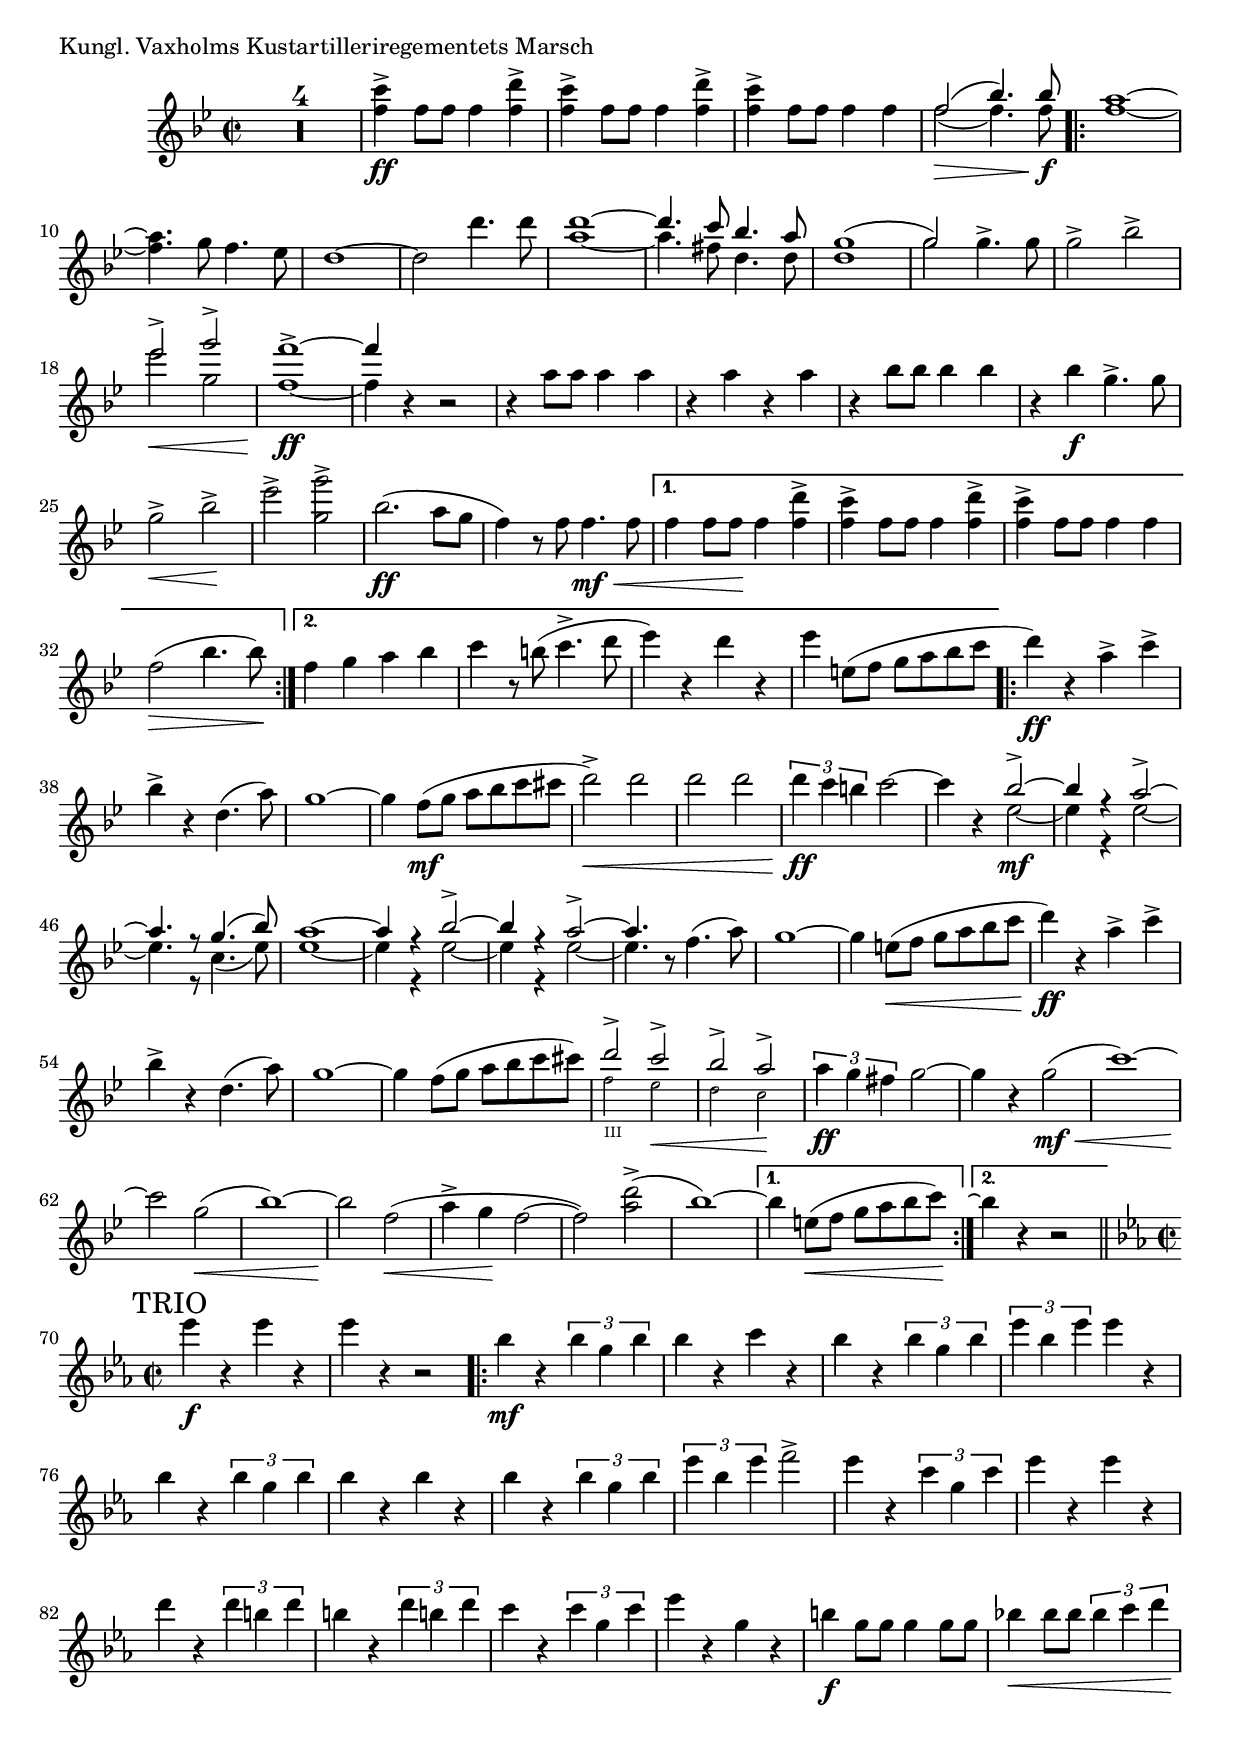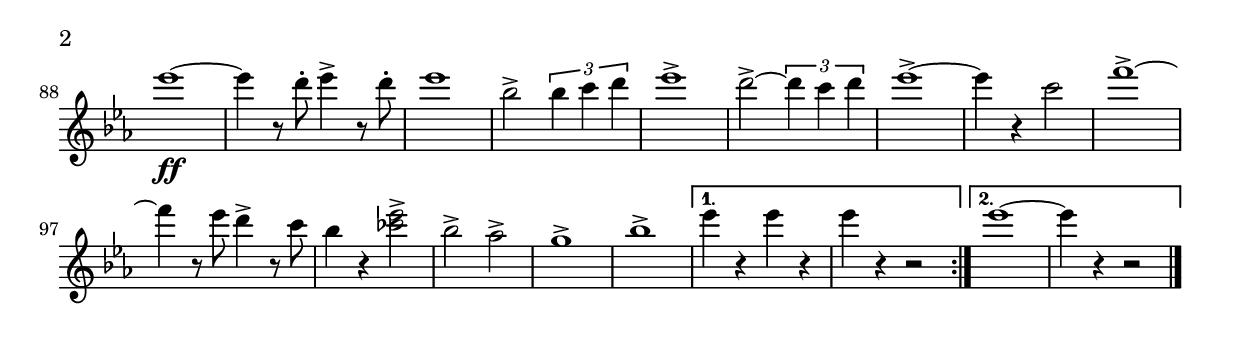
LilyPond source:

\version "2.18.0"
% When ready to include in collection:	1. Comment out top section with \Include file(s)
%					2. \midi section if present.
%Comment out from here
%{
\include "../../../Includes/Polis_format.ily"

%...to here
%}
  \score {

    % Svenska Polisens Marscher: 1. Title    
    \relative c'' { 
    	    \key bes \major \time 2/2 
    	    \compressFullBarRests
    	    \set Score.markFormatter = #format-mark-box-letters
    	    \override TupletBracket.direction = #UP
    	    R1*4
    	    <c'-> f,>4\ff f,8 f f4 <d'-> f,> |<c-> f,>4 f,8 f f4 <d'-> f,> 
    	    <c-> f,> f,8 f f4 f
    	    
    	   << {f2\> (bes4.) bes8\f}
    	   \\
    	      {f2 (f4.) f8} 
    	   >>
 
    \repeat volta 2 {
   	    <a~ f~>1 |<a f>4. g8 f4. ees8 |d1~ |d2 d'4. d8 
    	    
    	    << {d1~ d4. c8 bes4. a8 |g1 ( |g2)  }
    	    \\
    	       {a1~ |a4. fis8 d4. d8 |d1 | g2} >>
    	       
    	   g4.-> g8 |g2-> bes->
    	   << {ees2->\< g-> |f1->\ff~ |f4 }
    	   \\
    	      {ees2 g,2 |f1~ |f4 }
    	   >>
    	      	      
    	  r4 r2 |r4 a8 a a4 a | r a r a |r bes8 bes bes4 bes |r bes\f g4.-> g8
    	  g2->\< bes->\! |ees-> <g-> g,> |bes,2.\ff (a8 g |f4) r8 f f4.\mf\< f8 }
    	  
    	  \alternative {
    	  {f4 f8 f\! f4 <d'-> f,> |<c-> f,> f,8 f f4 <d'-> f,> 
    	  <c-> f,> f,8 f f4 f |f2\> (bes4. bes8\!)}
    	  {f4 g a bes |c r8 b (c4.->d8 |ees4) r d r |ees e,8 (f g a bes c}
    	  }

    	  \repeat volta 2 {
    	  d4\ff) r a-> c-> |bes-> r d,4. (a'8) |g1~ |g4 f8\mf (g a bes c cis 
    	  d2->)\< d |d d |\times 2/3 {d4\ff c b} c2~ |c4 r 
    	  << {bes2->~ |bes4 r a2->~ |a4. r8 g4. ( bes8) |a1~ |a4 r bes2->~ 
    	      bes4 r a2->~ |a4. }
    	  \\
    	     {ees2~\mf |ees4 r ees2~ |ees4. r8 c4. (ees8) |ees1~ |ees4 r ees2~
    	      ees4 r ees2~ |ees4. }
    	  >>

	  r8 f4. (a8) |g1~ |g4 e8\< (f g a bes c |d4\ff) r a-> c-> 
	  bes-> r d,4. (a'8) |g1~ |g4 f8 (g a bes c cis) 
	  << {d2-> c-> |bes-> a->}
	  \\
	     {\set fontSize = #-4 
	     f2_\markup {III} ees\< |d c\!
	     \unset fontSize}
	  >>
 
	  \times 2/3 {a'4\ff g fis} g2~ |g4 r g2\mf\< ( |c1~) |c2\! g\< ( 
	  bes1~) |bes2\! f\< ( |a4-> g\! f2~ |f) <d'-> a>2 ( |bes1~) }
%{	  << {d2 ( |bes1~)}
	  \\
	     {a2 ( |bes1~)}
	  >> } %}
	  \alternative {
	  	  {bes4 e,8\< (f g a bes c\!)}
	  	  { bes4\repeatTie r r2 \bar "||"}
	  }

	  \key ees \major \time 2/2
	  \mark \markup {TRIO}
	  ees4\f r ees r |ees r r2
	  
	  \repeat volta 2 {
	  	  bes4\mf r \tuplet 3/2 {bes g bes} |bes r c r 
	  	  bes r \times 2/3 {bes g bes} |\times 2/3 {ees bes ees} ees r
	  	  bes4 r \times 2/3 {bes g bes} |bes r bes r 
	  	  bes4 r \times 2/3 {bes g bes} |\times 2/3 {ees bes ees} f2->
	  	  ees4 r \times 2/3 {c g c} |ees r ees r |d r \times 2/3 {d b d}
	  	  b r \times 2/3 {d b! d} |c r \times 2/3 {c g c} |ees r g, r 
	  	  b\f g8 g g4 g8 g |bes!4\< bes8 bes \times 2/3 {bes4 c d} 
	  	  ees1~\ff 
	  	  ees4 r8 d-. ees4-> r8 d-. |ees1 |bes2-> \times 2/3 {bes4 c d}
	  	  ees1-> |d2->~ \times 2/3 {d4 c d} |ees1->~ |ees4 r c2 |f1->~ 
	  f4 r8 ees d4-> r8 c |bes4 r <ees-> ces>2 |bes-> aes-> |g1-> |bes-> }
	  \alternative {
	  	  {ees4 r ees r |ees r r2}
	  	  {ees1~ |ees4 r r2 \bar "|."}
	  }


    }%end relative
    \header {
    	    piece = "Kungl. Vaxholms Kustartilleriregementets Marsch"
    	    composer = "Sam Rydberg"
    	}
  }%end score
